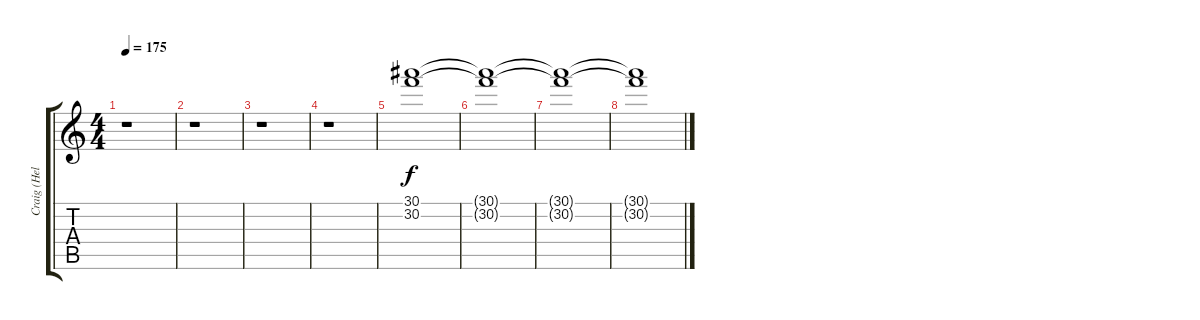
\track ("Craig (Helicopter)" "Craig (Hel") {instrument helicopter}
\staff {score tabs}
\tuning (E4 B3 G3 D3 A2 E2) {hide}
\ts (4 4)
\tempo 175
\clef g2
\ks c
r.1{dy fff} |
r.1 |
r.1 |
r.1 |
(30.1 30.2).1{dy f instrument applause} |
(30.1{t} 30.2{t}).1{volume 0} |
(30.1{t} 30.2{t}).1 |
(30.1{t} 30.2{t}).1
